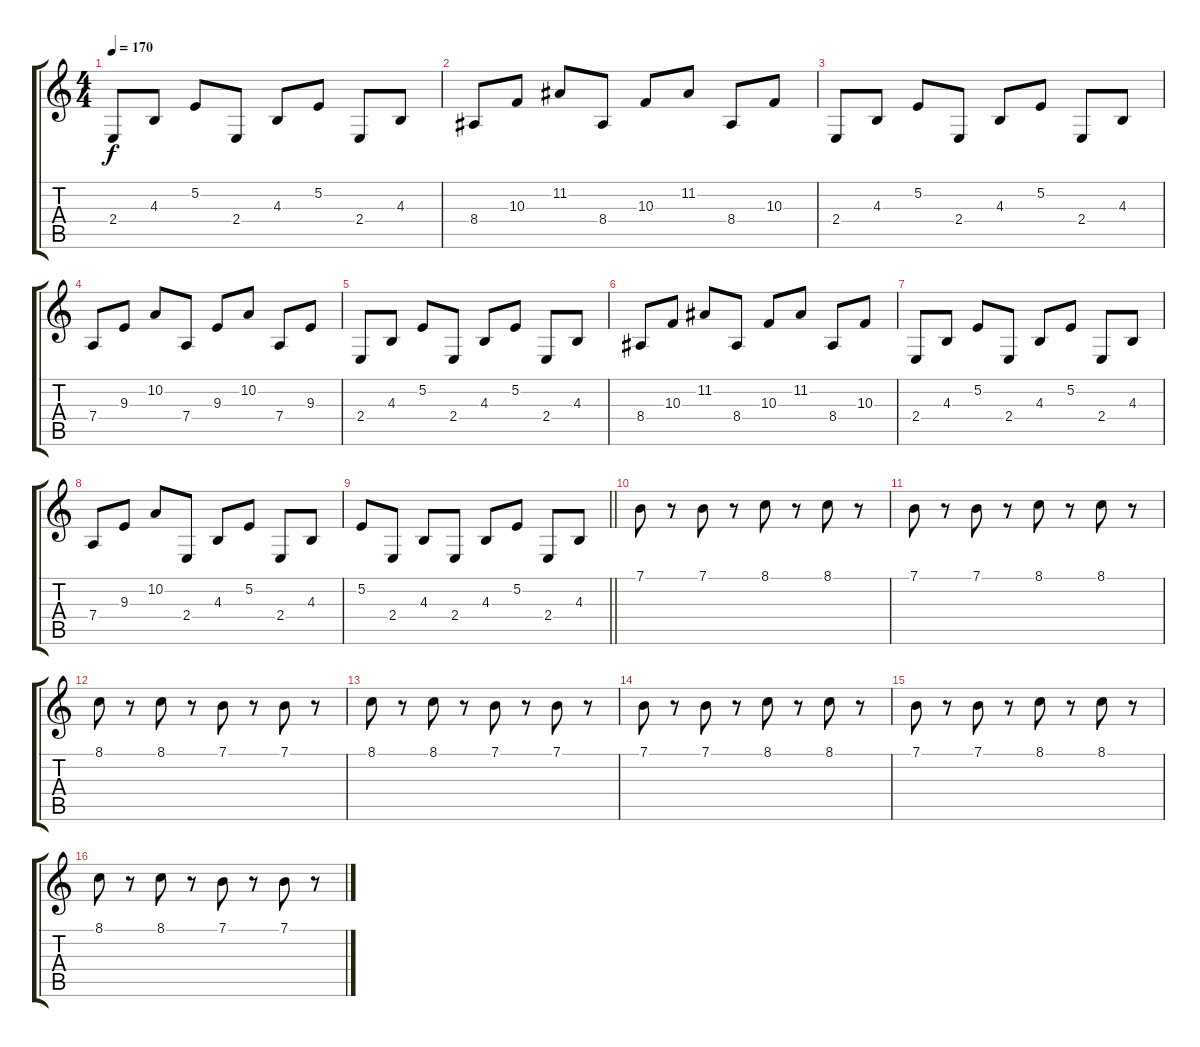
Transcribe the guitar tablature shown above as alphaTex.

\track "" {instrument stringensemble1}
\staff {score tabs}
\tuning (E4 B3 G3 D3 A2 E2) {hide}
\ts (4 4)
\tempo 170
\clef g2
\ks c
2.4.8{dy f volume 14} 4.3.8 5.2.8 2.4.8 4.3.8 5.2.8 2.4.8 4.3.8 |
8.4.8 10.3.8 11.2.8 8.4.8 10.3.8 11.2.8 8.4.8 10.3.8 |
2.4.8 4.3.8 5.2.8 2.4.8 4.3.8 5.2.8 2.4.8 4.3.8 |
7.4.8 9.3.8 10.2.8 7.4.8 9.3.8 10.2.8 7.4.8 9.3.8 |
2.4.8 4.3.8 5.2.8 2.4.8 4.3.8 5.2.8 2.4.8 4.3.8 |
8.4.8 10.3.8 11.2.8 8.4.8 10.3.8 11.2.8 8.4.8 10.3.8 |
2.4.8 4.3.8 5.2.8 2.4.8 4.3.8 5.2.8 2.4.8 4.3.8 |
7.4.8 9.3.8 10.2.8 2.4.8 4.3.8 5.2.8 2.4.8 4.3.8 |
\barLineRight lightlight
5.2.8 2.4.8 4.3.8 2.4.8 4.3.8 5.2.8 2.4.8 4.3.8 |
\section ("" "")
7.1.8{volume 12} r.8 7.1.8 r.8 8.1.8 r.8 8.1.8 r.8 |
7.1.8 r.8 7.1.8 r.8 8.1.8 r.8 8.1.8 r.8 |
8.1.8 r.8 8.1.8 r.8 7.1.8 r.8 7.1.8 r.8 |
8.1.8 r.8 8.1.8 r.8 7.1.8 r.8 7.1.8 r.8 |
7.1.8 r.8 7.1.8 r.8 8.1.8 r.8 8.1.8 r.8 |
7.1.8 r.8 7.1.8 r.8 8.1.8 r.8 8.1.8 r.8 |
8.1.8 r.8 8.1.8 r.8 7.1.8 r.8 7.1.8 r.8
